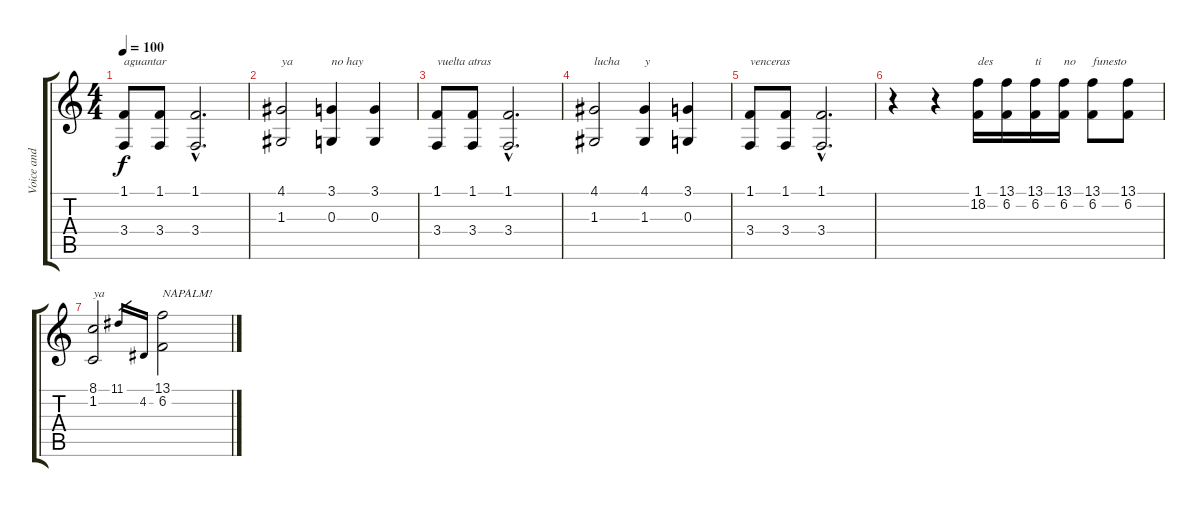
\track ("Voice and lyrics" "Voice and ") {instrument lead6voice}
\staff {score tabs}
\tuning (E4 B3 G3 D3 A2 E2) {hide}
\ts (4 4)
\tempo 100
\clef g2
\ks c
(1.1 3.4).8{txt "aguantar" dy f} (1.1 3.4).8 (1.1{hac} 3.4{hac}).2{d} |
(4.1 1.3).2{txt "ya"} (3.1 0.3).4{txt "no hay"} (3.1 0.3).4 |
(1.1 3.4).8{txt "vuelta atras "} (1.1 3.4).8 (1.1{hac} 3.4{hac}).2{d} |
(4.1 1.3).2{txt "lucha"} (4.1 1.3).4{txt "y"} (3.1 0.3).4 |
(1.1 3.4).8{txt "venceras"} (1.1 3.4).8 (1.1{hac} 3.4{hac}).2{d} |
r.4 r.4 (1.1 18.2).16{txt "des"} (13.1 6.2).16 (13.1 6.2).16{txt "ti"} (13.1 6.2).16{txt "no"} (13.1 6.2).8{txt "funesto"} (13.1 6.2).8 |
(8.1 1.2).2{txt "ya"} 11.1.16{gr} 4.2.16{gr} (13.1 6.2).2{txt "NAPALM!"}
